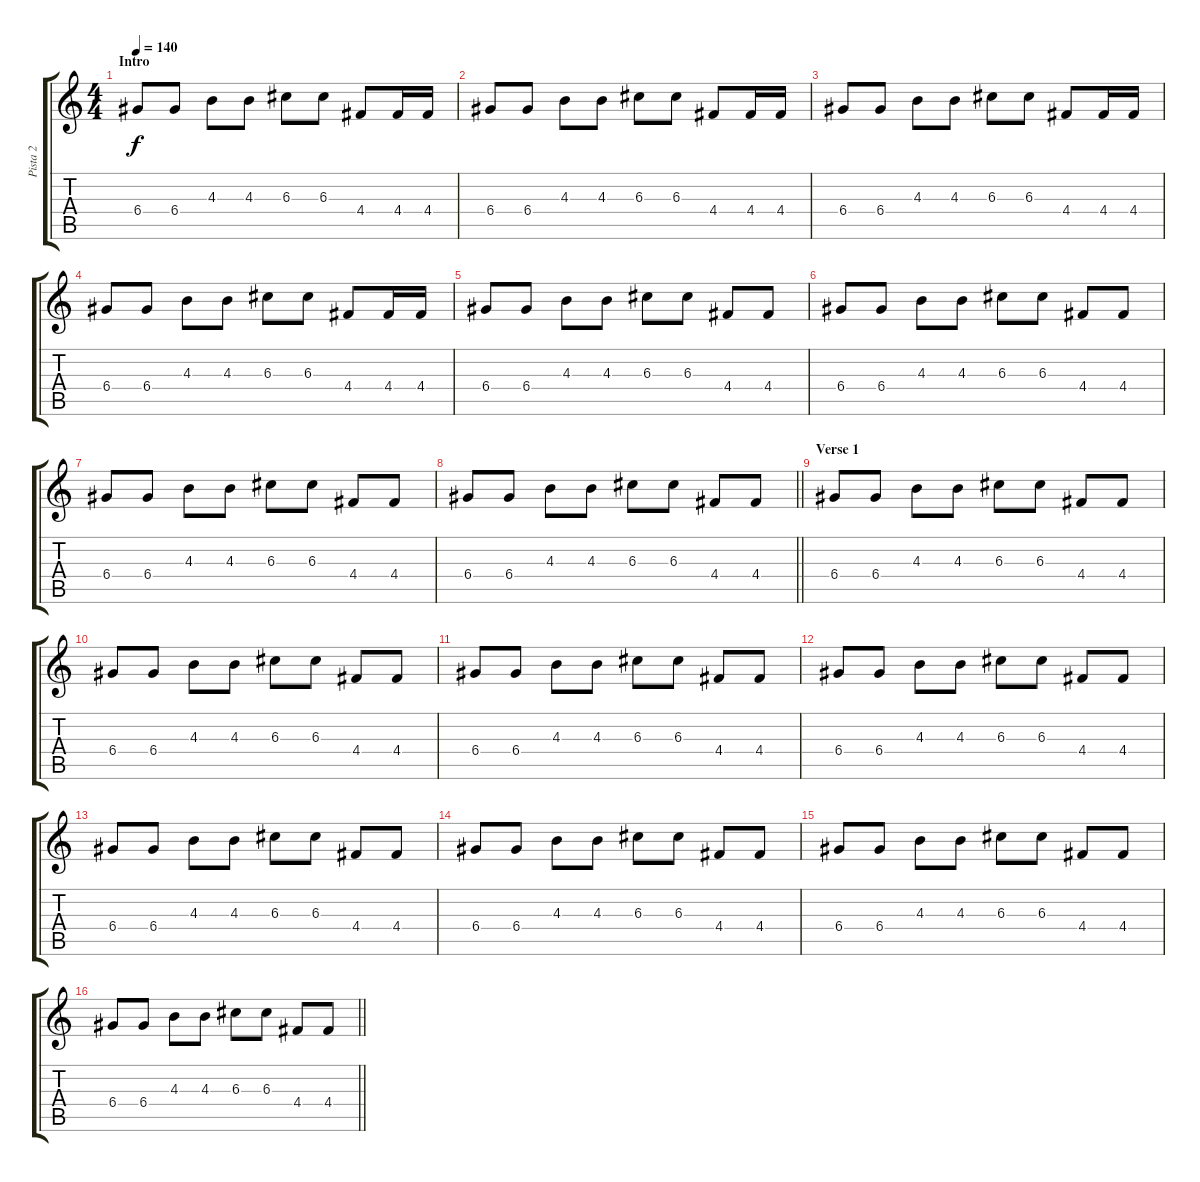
\track ("Pista 2" "Pista 2") {instrument distortionguitar}
\staff {score tabs}
\tuning (E4 B3 G3 D3 A2 E2) {hide}
\ts (4 4)
\section ("" "Intro")
\tempo 140
\clef g2
\ks c
6.4.8{dy f instrument distortionguitar} 6.4.8 4.3.8 4.3.8 6.3.8 6.3.8 4.4.8 4.4.16 4.4.16 |
6.4.8 6.4.8 4.3.8 4.3.8 6.3.8 6.3.8 4.4.8 4.4.16 4.4.16 |
6.4.8 6.4.8 4.3.8 4.3.8 6.3.8 6.3.8 4.4.8 4.4.16 4.4.16 |
6.4.8 6.4.8 4.3.8 4.3.8 6.3.8 6.3.8 4.4.8 4.4.16 4.4.16 |
6.4.8{balance 9} 6.4.8 4.3.8 4.3.8 6.3.8 6.3.8 4.4.8 4.4.8 |
6.4.8 6.4.8 4.3.8 4.3.8 6.3.8 6.3.8 4.4.8 4.4.8 |
6.4.8 6.4.8 4.3.8 4.3.8 6.3.8 6.3.8 4.4.8 4.4.8 |
\barLineRight lightlight
6.4.8 6.4.8 4.3.8 4.3.8 6.3.8 6.3.8 4.4.8 4.4.8 |
\section ("" "Verse 1")
6.4.8 6.4.8 4.3.8 4.3.8 6.3.8 6.3.8 4.4.8 4.4.8 |
6.4.8 6.4.8 4.3.8 4.3.8 6.3.8 6.3.8 4.4.8 4.4.8 |
6.4.8 6.4.8 4.3.8 4.3.8 6.3.8 6.3.8 4.4.8 4.4.8 |
6.4.8 6.4.8 4.3.8 4.3.8 6.3.8 6.3.8 4.4.8 4.4.8 |
6.4.8 6.4.8 4.3.8 4.3.8 6.3.8 6.3.8 4.4.8 4.4.8 |
6.4.8 6.4.8 4.3.8 4.3.8 6.3.8 6.3.8 4.4.8 4.4.8 |
6.4.8 6.4.8 4.3.8 4.3.8 6.3.8 6.3.8 4.4.8 4.4.8 |
\barLineRight lightlight
6.4.8 6.4.8 4.3.8 4.3.8 6.3.8 6.3.8 4.4.8 4.4.8
